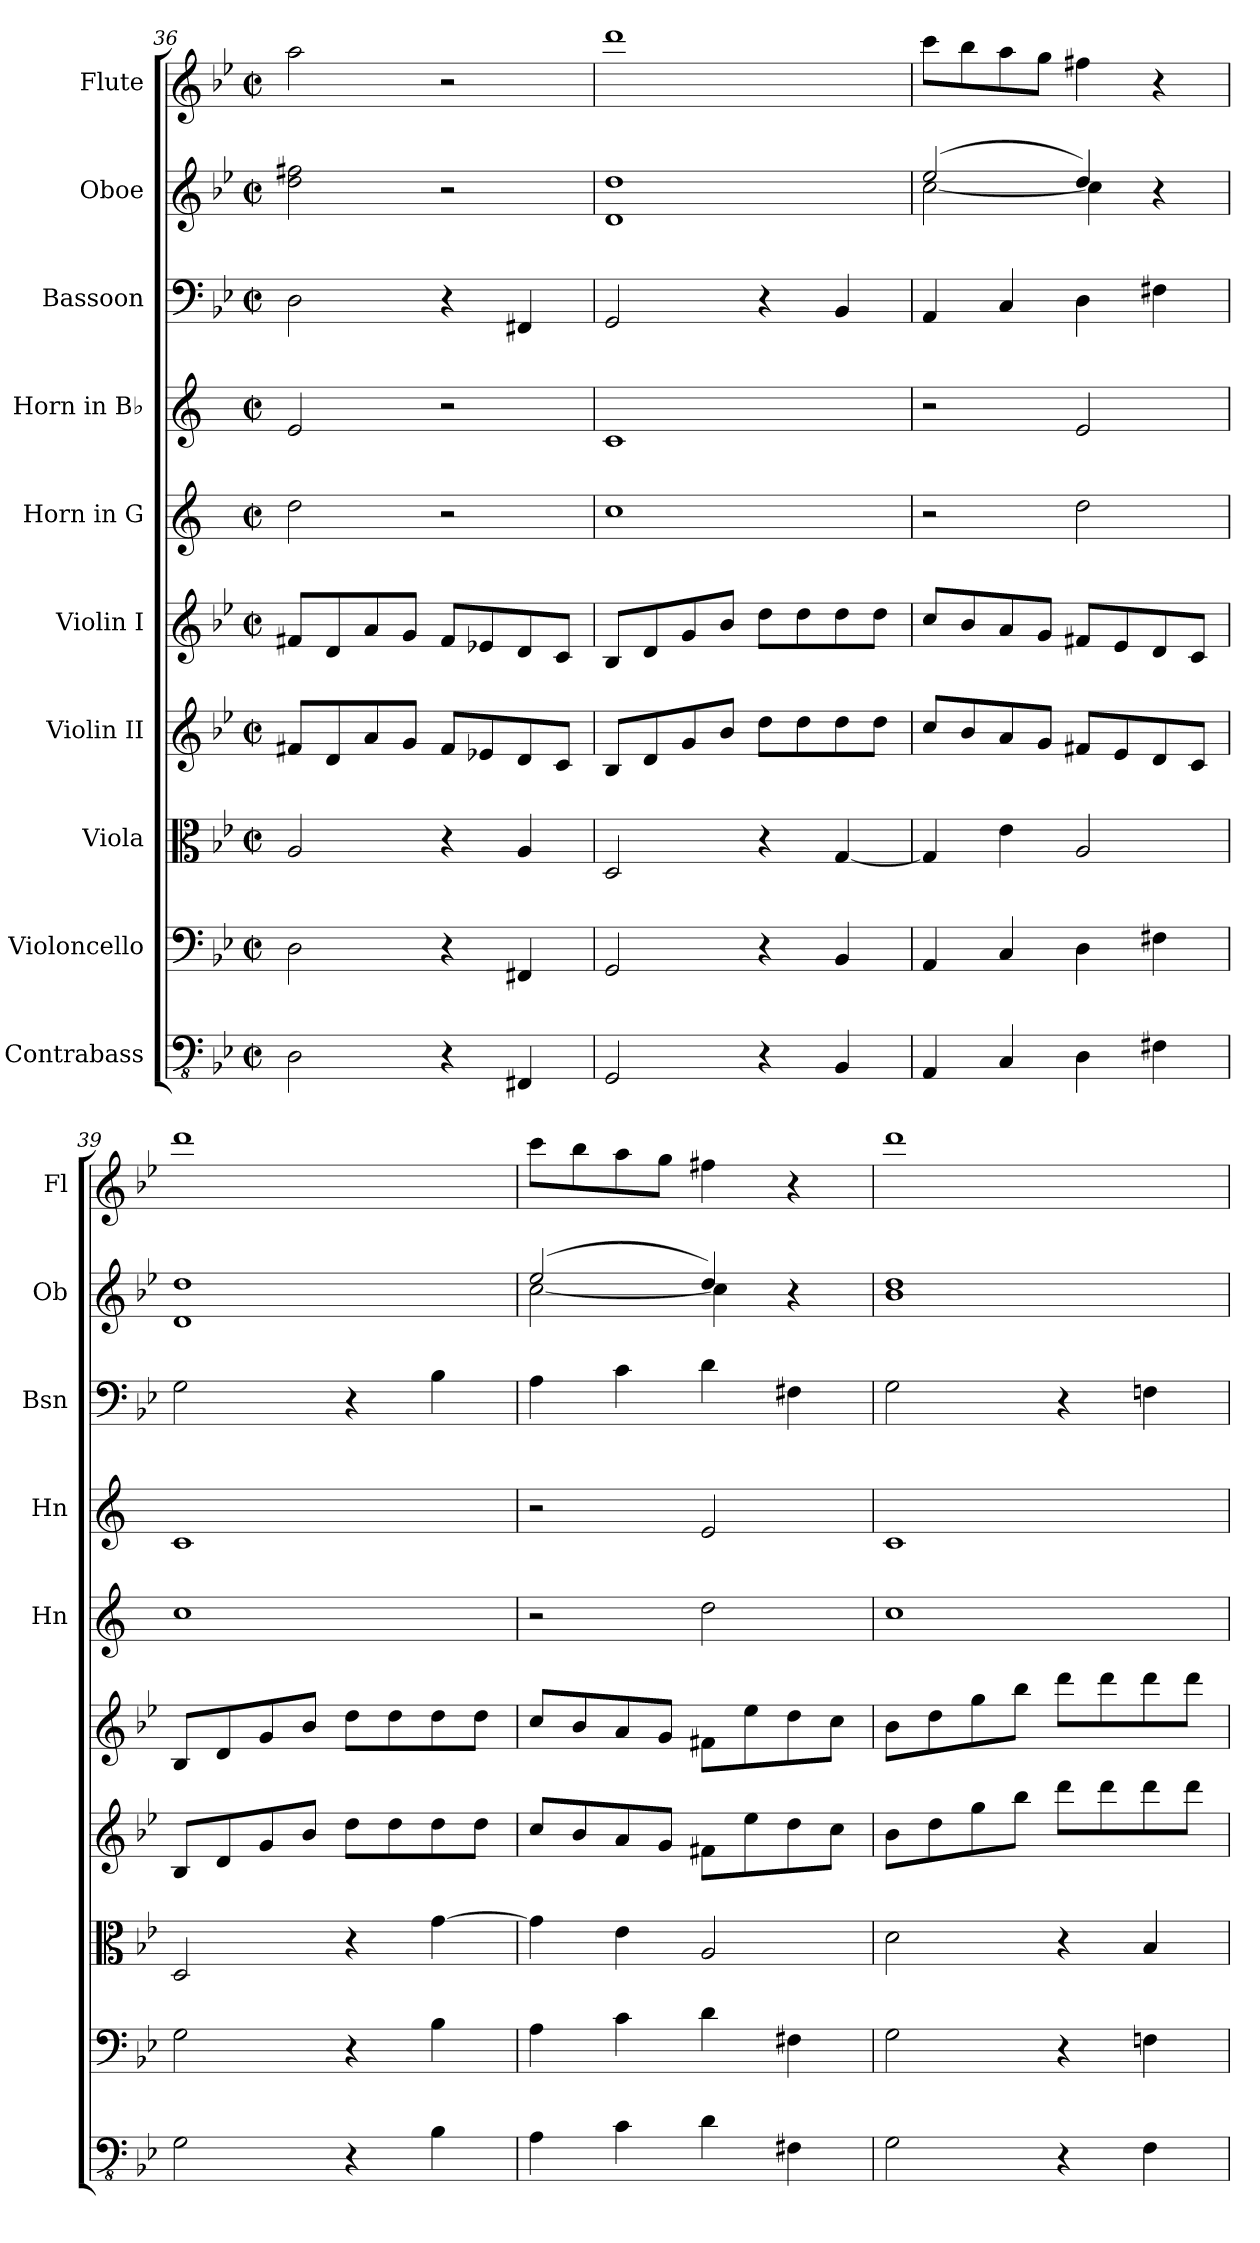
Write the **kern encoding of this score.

**kern	**kern	**kern	**kern	**kern	**kern	**kern	**kern	**kern	**kern
*part10	*part9	*part8	*part7	*part6	*part5	*part4	*part3	*part2	*part1
*staff10	*staff9	*staff8	*staff7	*staff6	*staff5	*staff4	*staff3	*staff2	*staff1
*I"Contrabass	*I"Violoncello	*I"Viola	*I"Violin II	*I"Violin I	*I"Horn in G	*I"Horn in B♭	*I"Bassoon	*I"Oboe	*I"Flute
*	*	*	*	*	*I'Hn	*I'Hn	*I'Bsn	*I'Ob	*I'Fl
*clefFv4	*clefF4	*clefC3	*clefG2	*clefG2	*clefG2	*clefG2	*clefF4	*clefG2	*clefG2
*	*	*	*	*	*ITrd3c5	*ITrd1c2	*	*	*
*k[b-e-]	*k[b-e-]	*k[b-e-]	*k[b-e-]	*k[b-e-]	*k[f#]	*k[b-e-]	*k[b-e-]	*k[b-e-]	*k[b-e-]
*M2/2	*M2/2	*M2/2	*M2/2	*M2/2	*M2/2	*M2/2	*M2/2	*M2/2	*M2/2
*met(c|)	*met(c|)	*met(c|)	*met(c|)	*met(c|)	*met(c|)	*met(c|)	*met(c|)	*met(c|)	*met(c|)
=36	=36	=36	=36	=36	=36	=36	=36	=36	=36
2DD\	2D\	2A/	8f#X/L	8f#X/L	2a\	2d/	2D\	2dd\ 2ff#X\	2aa\
.	.	.	8d/	8d/	.	.	.	.	.
.	.	.	8a/	8a/	.	.	.	.	.
.	.	.	8g/J	8g/J	.	.	.	.	.
4r	4r	4r	8f#/L	8f#/L	2r	2r	4r	2r	2r
.	.	.	8e-X/	8e-X/	.	.	.	.	.
4FFF#X/	4FF#X/	4A/	8d/	8d/	.	.	4FF#X/	.	.
.	.	.	8c/J	8c/J	.	.	.	.	.
!!LO:PB:g=z
=37	=37	=37	=37	=37	=37	=37	=37	=37	=37
2GGG/	2GG/	2D/	8B-/L	8B-/L	1g	1B-	2GG/	1d 1dd	1ddd
.	.	.	8d/	8d/	.	.	.	.	.
.	.	.	8g/	8g/	.	.	.	.	.
.	.	.	8b-/J	8b-/J	.	.	.	.	.
4r	4r	4r	8dd\L	8dd\L	.	.	4r	.	.
.	.	.	8dd\	8dd\	.	.	.	.	.
4BBB-/	4BB-/	[4G/	8dd\	8dd\	.	.	4BB-/	.	.
.	.	.	8dd\J	8dd\J	.	.	.	.	.
=38	=38	=38	=38	=38	=38	=38	=38	=38	=38
*	*	*	*	*	*	*	*	*^	*
4AAA/	4AA/	4G/]	8cc/L	8cc/L	2r	2r	4AA/	(>2ee-/	[2cc\	8ccc\L
.	.	.	8b-/	8b-/	.	.	.	.	.	8bb-\
4CC/	4C/	4e-\	8a/	8a/	.	.	4C/	.	.	8aa\
.	.	.	8g/J	8g/J	.	.	.	.	.	8gg\J
4DD\	4D\	2A/	8f#X/L	8f#X/L	2a\	2d/	4D\	4dd/)	4cc\]	4ff#X\
.	.	.	8e-/	8e-/	.	.	.	.	.	.
4FF#X\	4F#X\	.	8d/	8d/	.	.	4F#X\	4r	4rffyy	4r
.	.	.	8c/J	8c/J	.	.	.	.	.	.
*	*	*	*	*	*	*	*	*v	*v	*
=39	=39	=39	=39	=39	=39	=39	=39	=39	=39
2GG\	2G\	2D/	8B-/L	8B-/L	1g	1B-	2G\	1d 1dd	1ddd
.	.	.	8d/	8d/	.	.	.	.	.
.	.	.	8g/	8g/	.	.	.	.	.
.	.	.	8b-/J	8b-/J	.	.	.	.	.
4r	4r	4r	8dd\L	8dd\L	.	.	4r	.	.
.	.	.	8dd\	8dd\	.	.	.	.	.
4BB-\	4B-\	[4g\	8dd\	8dd\	.	.	4B-\	.	.
.	.	.	8dd\J	8dd\J	.	.	.	.	.
=40	=40	=40	=40	=40	=40	=40	=40	=40	=40
*	*	*	*	*	*	*	*	*^	*
4AA\	4A\	4g\]	8cc/L	8cc/L	2r	2r	4A\	(>2ee-/	[2cc\	8ccc\L
.	.	.	8b-/	8b-/	.	.	.	.	.	8bb-\
4C\	4c\	4e-\	8a/	8a/	.	.	4c\	.	.	8aa\
.	.	.	8g/J	8g/J	.	.	.	.	.	8gg\J
4D\	4d\	2A/	8f#X\L	8f#X\L	2a\	2d/	4d\	4dd/)	4cc\]	4ff#X\
.	.	.	8ee-\	8ee-\	.	.	.	.	.	.
4FF#X\	4F#X\	.	8dd\	8dd\	.	.	4F#X\	4r	4rffyy	4r
.	.	.	8cc\J	8cc\J	.	.	.	.	.	.
*	*	*	*	*	*	*	*	*v	*v	*
=41	=41	=41	=41	=41	=41	=41	=41	=41	=41
2GG\	2G\	2d\	8b-\L	8b-\L	1g	1B-	2G\	1b- 1dd	1ddd
.	.	.	8dd\	8dd\	.	.	.	.	.
.	.	.	8gg\	8gg\	.	.	.	.	.
.	.	.	8bb-\J	8bb-\J	.	.	.	.	.
4r	4r	4r	8ddd\L	8ddd\L	.	.	4r	.	.
.	.	.	8ddd\	8ddd\	.	.	.	.	.
4FF\	4Fn\	4B-/	8ddd\	8ddd\	.	.	4Fn\	.	.
.	.	.	8ddd\J	8ddd\J	.	.	.	.	.
=	=	=	=	=	=	=	=	=	=
*-	*-	*-	*-	*-	*-	*-	*-	*-	*-
